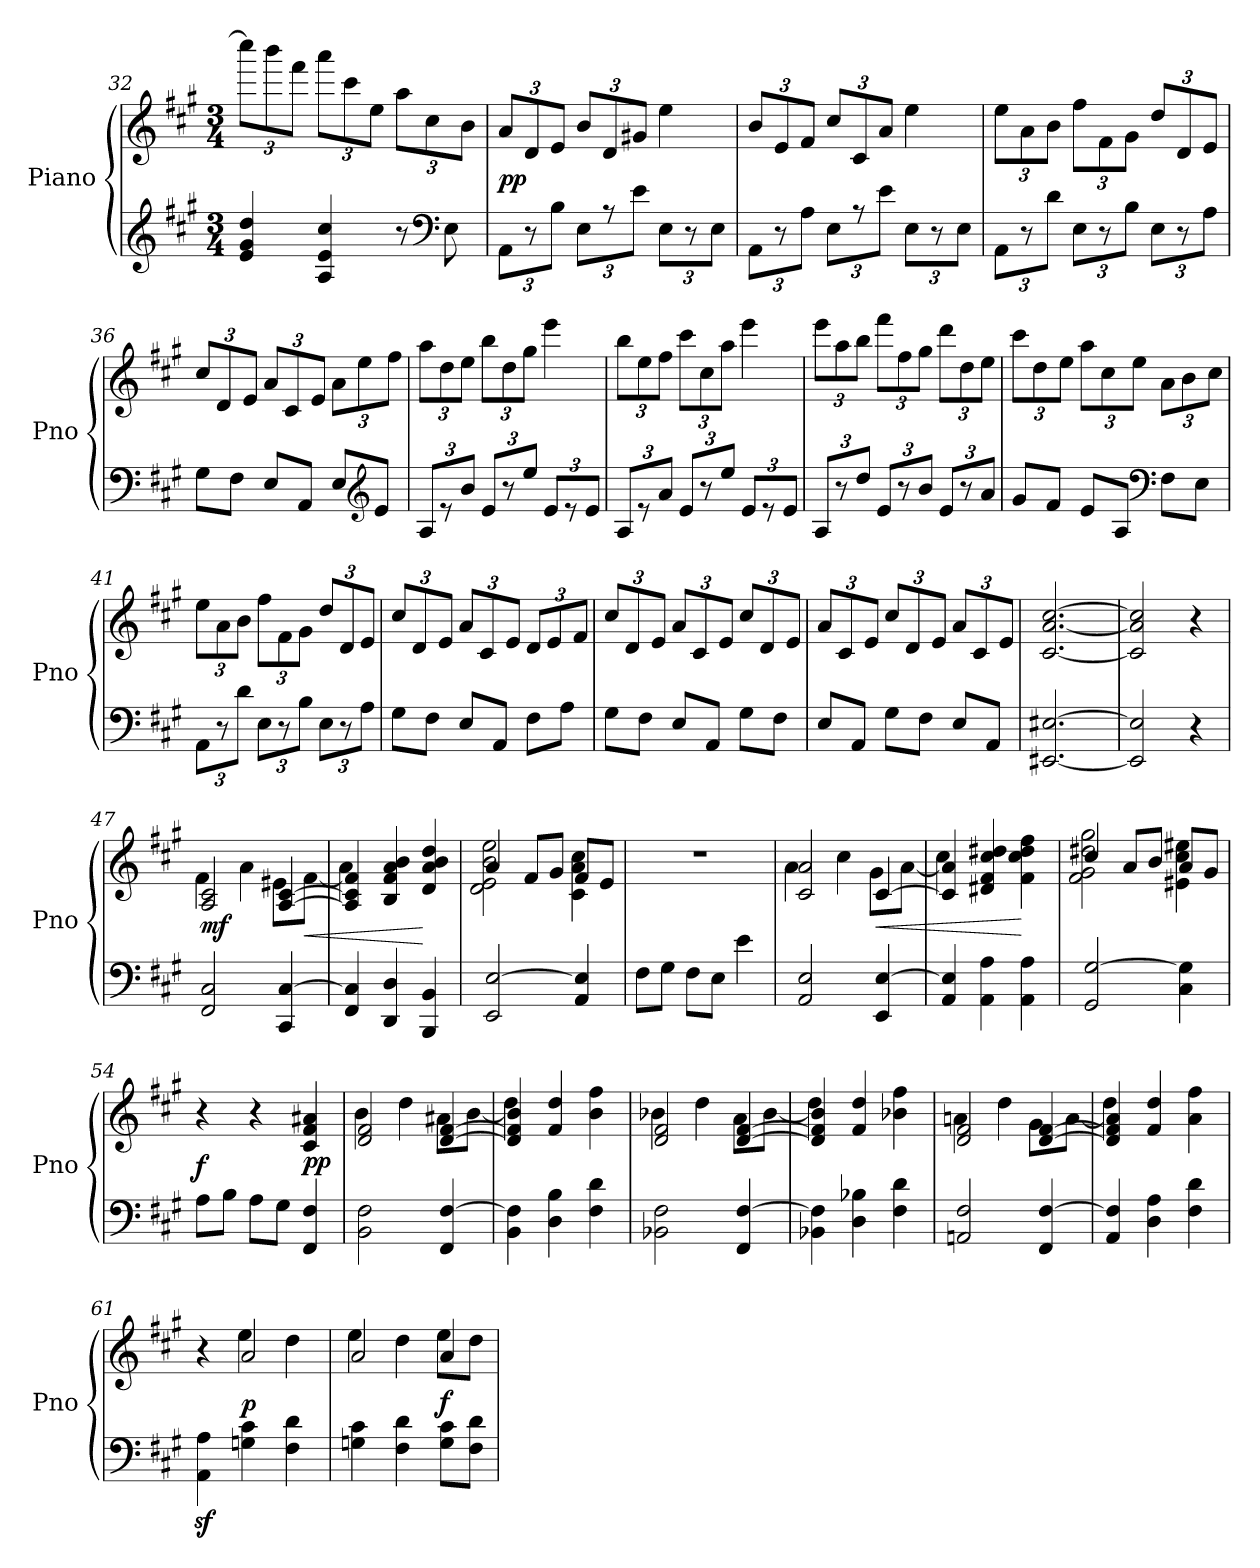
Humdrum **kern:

**kern	**kern	**dynam
*part1	*part1	*part1
*staff2	*staff1	*staff1/2
*I"Piano	*	*
*I'Pno	*	*
*clefG2	*clefG2	*
*k[f#c#g#]	*k[f#c#g#]	*
*A:	*A:	*
*M3/4	*M3/4	*
=32	=32	=32
4e 4g# 4dd	12cccc#L]	.
.	12bbb	.
.	12fff#J	.
4A 4e 4cc#	12aaaL	.
.	12ccc#	.
.	12eeJ	.
8r	12aaL	.
.	12cc#	.
*clefF4	*	*
8E	.	.
.	12bJ	.
=33	=33	=33
12AAL	12aL	pp
12r	12d	.
12BJ	12eJ	.
12EL	12bL	.
12r	12d	.
12eJ	12g#XJ	.
12EL	4ee	.
12r	.	.
12EJ	.	.
=34	=34	=34
12AAL	12bL	.
12r	12e	.
12AJ	12f#J	.
12EL	12cc#L	.
12r	12c#	.
12eJ	12aJ	.
12EL	4ee	.
12r	.	.
12EJ	.	.
=35	=35	=35
12AAL	12eeL	.
12r	12a	.
12dJ	12bJ	.
12EL	12ff#L	.
12r	12f#	.
12BJ	12g#J	.
12EL	12ddL	.
12r	12d	.
12AJ	12eJ	.
=36	=36	=36
8G#L	12cc#L	.
.	12d	.
8F#J	.	.
.	12eJ	.
8EL	12aL	.
.	12c#	.
8AAJ	.	.
.	12eJ	.
8EL	12aL	.
.	12ee	.
*clefG2	*	*
8eJ	.	.
.	12ff#J	.
=37	=37	=37
12AL	12aaL	.
12r	12dd	.
12bJ	12eeJ	.
12eL	12bbL	.
12r	12dd	.
12eeJ	12gg#J	.
12eL	4eee	.
12r	.	.
12eJ	.	.
=38	=38	=38
12AL	12bbL	.
12r	12ee	.
12aJ	12ff#J	.
12eL	12ccc#L	.
12r	12cc#	.
12eeJ	12aaJ	.
12eL	4eee	.
12r	.	.
12eJ	.	.
=39	=39	=39
12AL	12eeeL	.
12r	12aa	.
12ddJ	12bbJ	.
12eL	12fff#L	.
12r	12ff#	.
12bJ	12gg#J	.
12eL	12dddL	.
12r	12dd	.
12aJ	12eeJ	.
=40	=40	=40
8g#L	12ccc#L	.
.	12dd	.
8f#J	.	.
.	12eeJ	.
8eL	12aaL	.
.	12cc#	.
8AJ	.	.
.	12eeJ	.
*clefF4	*	*
8F#L	12aL	.
.	12b	.
8EJ	.	.
.	12cc#J	.
=41	=41	=41
12AAL	12eeL	.
12r	12a	.
12dJ	12bJ	.
12EL	12ff#L	.
12r	12f#	.
12BJ	12g#J	.
12EL	12ddL	.
12r	12d	.
12AJ	12eJ	.
=42	=42	=42
8G#L	12cc#L	.
.	12d	.
8F#J	.	.
.	12eJ	.
8EL	12aL	.
.	12c#	.
8AAJ	.	.
.	12eJ	.
8F#L	12dL	.
.	12e	.
8AJ	.	.
.	12f#J	.
=43	=43	=43
8G#L	12cc#L	.
.	12d	.
8F#J	.	.
.	12eJ	.
8EL	12aL	.
.	12c#	.
8AAJ	.	.
.	12eJ	.
8G#L	12cc#L	.
.	12d	.
8F#J	.	.
.	12eJ	.
=44	=44	=44
8EL	12aL	.
.	12c#	.
8AAJ	.	.
.	12eJ	.
8G#L	12cc#L	.
.	12d	.
8F#J	.	.
.	12eJ	.
8EL	12aL	.
.	12c#	.
8AAJ	.	.
.	12eJ	.
=45	=45	=45
[2.EE#X [2.E#X	[2.c# [2.a [2.cc#	.
=46	=46	=46
2EE#] 2E#]	2c#] 2a] 2cc#]	.
4r	4r	.
=47	=47	=47
*	*^	*
2FF# 2C#	2A 2c#	4f#	mf
.	.	4a	.
4CC# [4C#	[4A [4c#	8e#XL	.
.	.	[8f#J	<
=48	=48	=48	=48
4FF# 4C#]	4A] 4c#] 4f#]	4a	.
4DD 4D	4B 4f# 4a 4b	2ryy	.
4BBB 4BB	4d 4a 4b 4dd	.	[
=49	=49	=49	=49
2EE [2E	4a	2d 2e 2b 2ee	.
.	8f#L	.	.
.	8g#J	.	.
4AA 4E]	8f#L	4c# 4a 4cc#	.
.	8eJ	.	.
*	*v	*v	*
=50	=50	=50
8F#L	2.r	.
8G#J	.	.
8F#L	.	.
8EJ	.	.
4e	.	.
=51	=51	=51
*	*^	*
2AA 2E	2c# 2a	4a	.
.	.	4cc#	.
4EE [4E	[4c#	8g#L	<
.	.	[8aJ	.
=52	=52	=52	=52
4AA 4E]	4c#] 4a]	4cc#	.
4AA 4A	4ryy	4d#X 4f# 4cc# 4dd#X	.
4AA 4A	4ryy	4f# 4cc# 4dd# 4ff#	[
=53	=53	=53	=53
2GG# [2G#	4cc#	2f# 2g# 2dd#X 2gg#	.
.	8aL	.	.
.	8bJ	.	.
4C# 4G#]	8aL	4e#X 4cc# 4ee#X	.
.	8g#J	.	.
*	*v	*v	*
=54	=54	=54
8AL	4r	f
8BJ	.	.
8AL	4r	.
8G#J	.	.
4FF# 4F#	4c# 4f# 4a#X	pp
=55	=55	=55
*	*^	*
2BB 2F#	2d 2f#	4b	.
.	.	4dd	.
4FF# [4F#	[4d [4f#	8a#XL	.
.	.	[8bJ	.
=56	=56	=56	=56
4BB 4F#]	4d] 4f#] 4b]	4dd	.
4D 4B	4ryy	4f# 4dd	.
4F# 4d	4ryy	4b 4ff#	.
=57	=57	=57	=57
2BB-X 2F#	2d 2f#	4b-X	.
.	.	4dd	.
4FF# [4F#	[4d [4f#	8aL	.
.	.	[8b-J	.
=58	=58	=58	=58
4BB-X 4F#]	4d] 4f#] 4b-]	4dd	.
4D 4B-X	4ryy	4f# 4dd	.
4F# 4d	4ryy	4b-X 4ff#	.
=59	=59	=59	=59
2AAn 2F#	2d 2f#	4an	.
.	.	4dd	.
4FF# [4F#	[4d [4f#	8g#L	.
.	.	[8aJ	.
=60	=60	=60	=60
4AA 4F#]	4d] 4f#] 4a]	4dd	.
4D 4A	4ryy	4f# 4dd	.
4F# 4d	4ryy	4a 4ff#	.
=61	=61	=61	=61
4AAz< 4Az<	4ryy	4r	.
4Gn 4c#	2a	4ee	p
4F# 4d	.	4dd	.
=62	=62	=62	=62
4Gn 4c#	2a	4ee	.
4F# 4d	.	4dd	.
8G 8c#L	4a	8eeL	f
8F# 8dJ	.	8ddJ	.
*	*v	*v	*
=	=	=
*-	*-	*-
